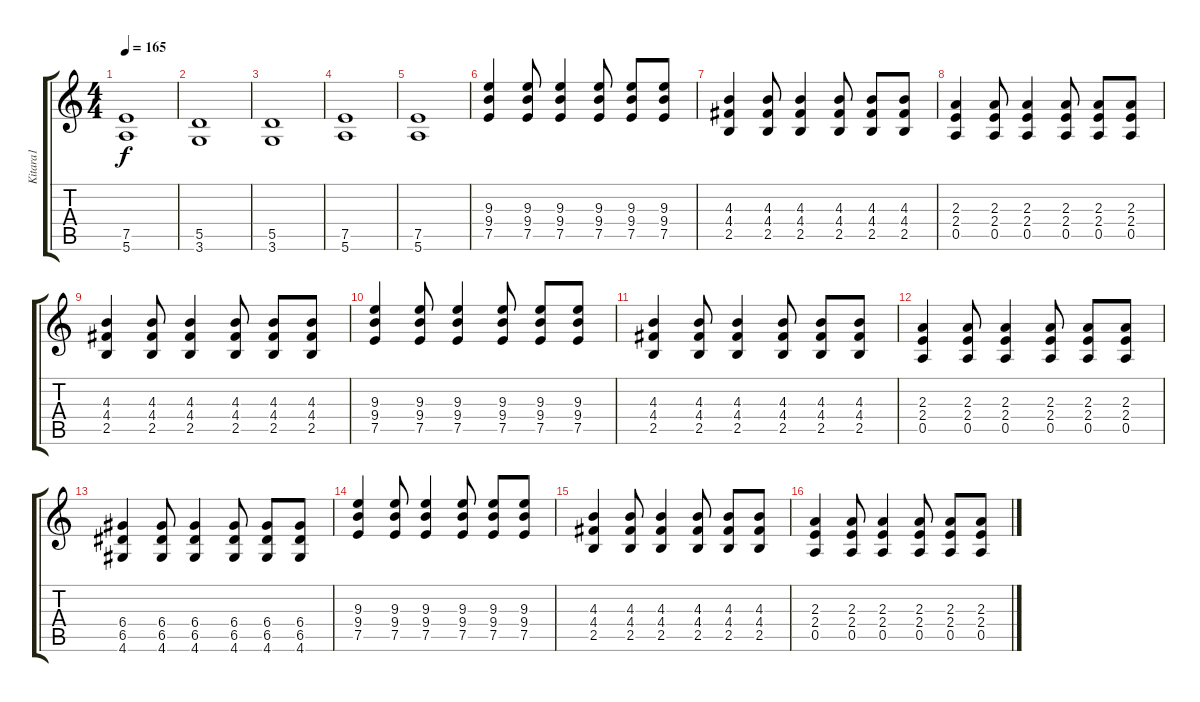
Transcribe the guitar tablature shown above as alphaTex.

\track ("Kitara1" "Kitara1") {instrument distortionguitar}
\staff {score tabs}
\tuning (E4 B3 G3 D3 A2 E2) {hide}
\ts (4 4)
\tempo 165
\clef g2
\ks c
(7.5 5.6).1{dy f} |
(5.5 3.6).1 |
(5.5 3.6).1 |
(7.5 5.6).1 |
(7.5 5.6).1 |
(9.3 9.4 7.5).4 (9.3 9.4 7.5).8 (9.3 9.4 7.5).4 (9.3 9.4 7.5).8 (9.3 9.4 7.5).8 (9.3 9.4 7.5).8 |
(4.3 4.4 2.5).4 (4.3 4.4 2.5).8 (4.3 4.4 2.5).4 (4.3 4.4 2.5).8 (4.3 4.4 2.5).8 (4.3 4.4 2.5).8 |
(2.3 2.4 0.5).4 (2.3 2.4 0.5).8 (2.3 2.4 0.5).4 (2.3 2.4 0.5).8 (2.3 2.4 0.5).8 (2.3 2.4 0.5).8 |
(4.3 4.4 2.5).4 (4.3 4.4 2.5).8 (4.3 4.4 2.5).4 (4.3 4.4 2.5).8 (4.3 4.4 2.5).8 (4.3 4.4 2.5).8 |
(9.3 9.4 7.5).4 (9.3 9.4 7.5).8 (9.3 9.4 7.5).4 (9.3 9.4 7.5).8 (9.3 9.4 7.5).8 (9.3 9.4 7.5).8 |
(4.3 4.4 2.5).4 (4.3 4.4 2.5).8 (4.3 4.4 2.5).4 (4.3 4.4 2.5).8 (4.3 4.4 2.5).8 (4.3 4.4 2.5).8 |
(2.3 2.4 0.5).4 (2.3 2.4 0.5).8 (2.3 2.4 0.5).4 (2.3 2.4 0.5).8 (2.3 2.4 0.5).8 (2.3 2.4 0.5).8 |
(6.4 6.5 4.6).4 (6.4 6.5 4.6).8 (6.4 6.5 4.6).4 (6.4 6.5 4.6).8 (6.4 6.5 4.6).8 (6.4 6.5 4.6).8 |
(9.3 9.4 7.5).4 (9.3 9.4 7.5).8 (9.3 9.4 7.5).4 (9.3 9.4 7.5).8 (9.3 9.4 7.5).8 (9.3 9.4 7.5).8 |
(4.3 4.4 2.5).4 (4.3 4.4 2.5).8 (4.3 4.4 2.5).4 (4.3 4.4 2.5).8 (4.3 4.4 2.5).8 (4.3 4.4 2.5).8 |
(2.3 2.4 0.5).4 (2.3 2.4 0.5).8 (2.3 2.4 0.5).4 (2.3 2.4 0.5).8 (2.3 2.4 0.5).8 (2.3 2.4 0.5).8
